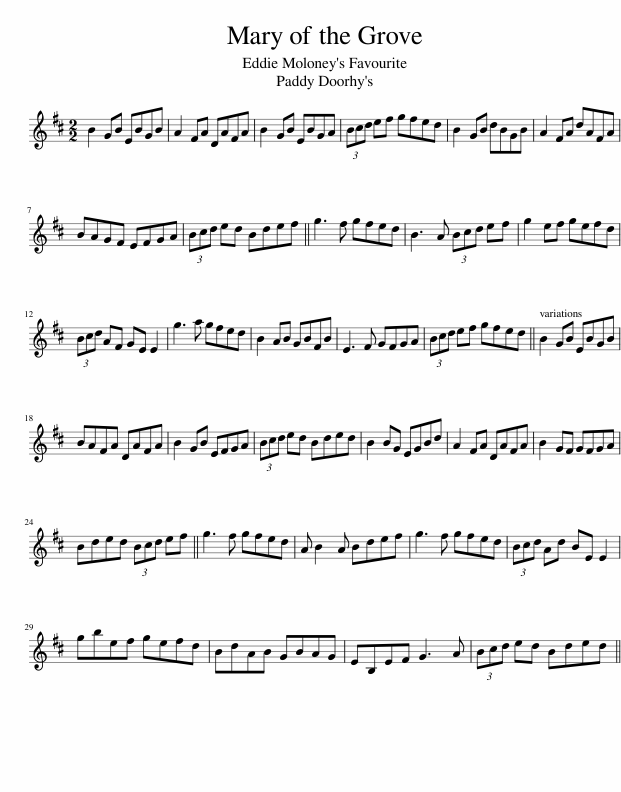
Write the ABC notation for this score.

X:1
L:1/8
M:2/2
I:linebreak $
K:D
V:1 treble
V:1
 B2 GB EBGB | A2 FA DAFA | B2 GB EBGA | (3Bcd ef gfed | B2 GB dBGB | %5
 A2 FA dAFA |$ BAGF EFGA | (3Bcd ed Bdef || g3 f gfed | B3 A (3Bcd ef | %10
 g2 ef gefd |$ (3Bcd AF GE E2 | g3 a gfed | B2 AB GBFB | E3 F GFGA | %15
 (3Bcd ef gfed || B2 GB EBGB |$ BAFA DAFA | B2 GB EFGA | (3Bcd ed Bded | %20
 B2 BG EGBd | A2 FA DAFA | B2 GF GFGA |$ Bded (3Bcd ef || g3 f gfed | %25
 A B2 A Bdef | g3 f gfed | (3Bcd Ad BE E2 |$ gbef gefd | BdAB GBAG | %30
 EB,EF G3 A | (3Bcd ed Bded || %32
